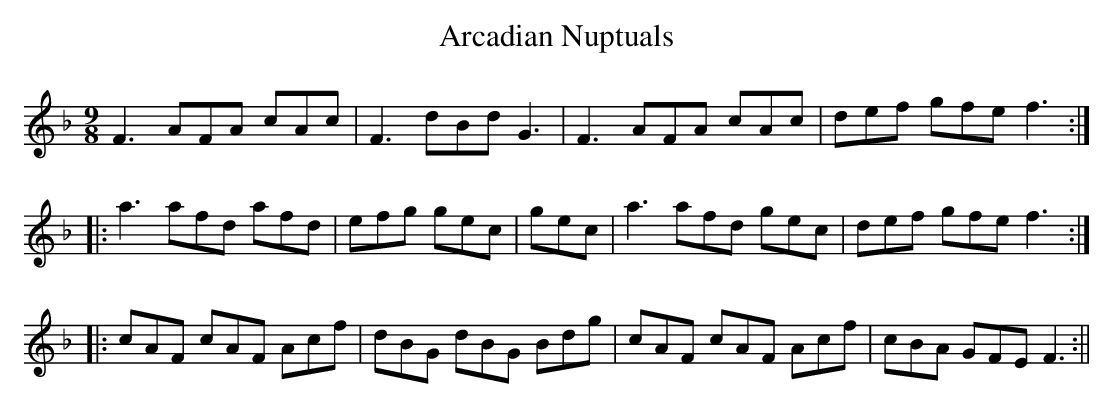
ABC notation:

X:1
T:Arcadian Nuptuals
M:9/8
L:1/8
K:F
F3 AFA cAc|F3 dBd G3|F3 AFA cAc|def gfe f3:|
|:a3 afd afd|efg gec|gec|a3 afd gec|def gfe f3:|
|:cAF cAF Acf|dBG dBG Bdg|cAF cAF Acf|cBA GFE F3:||
